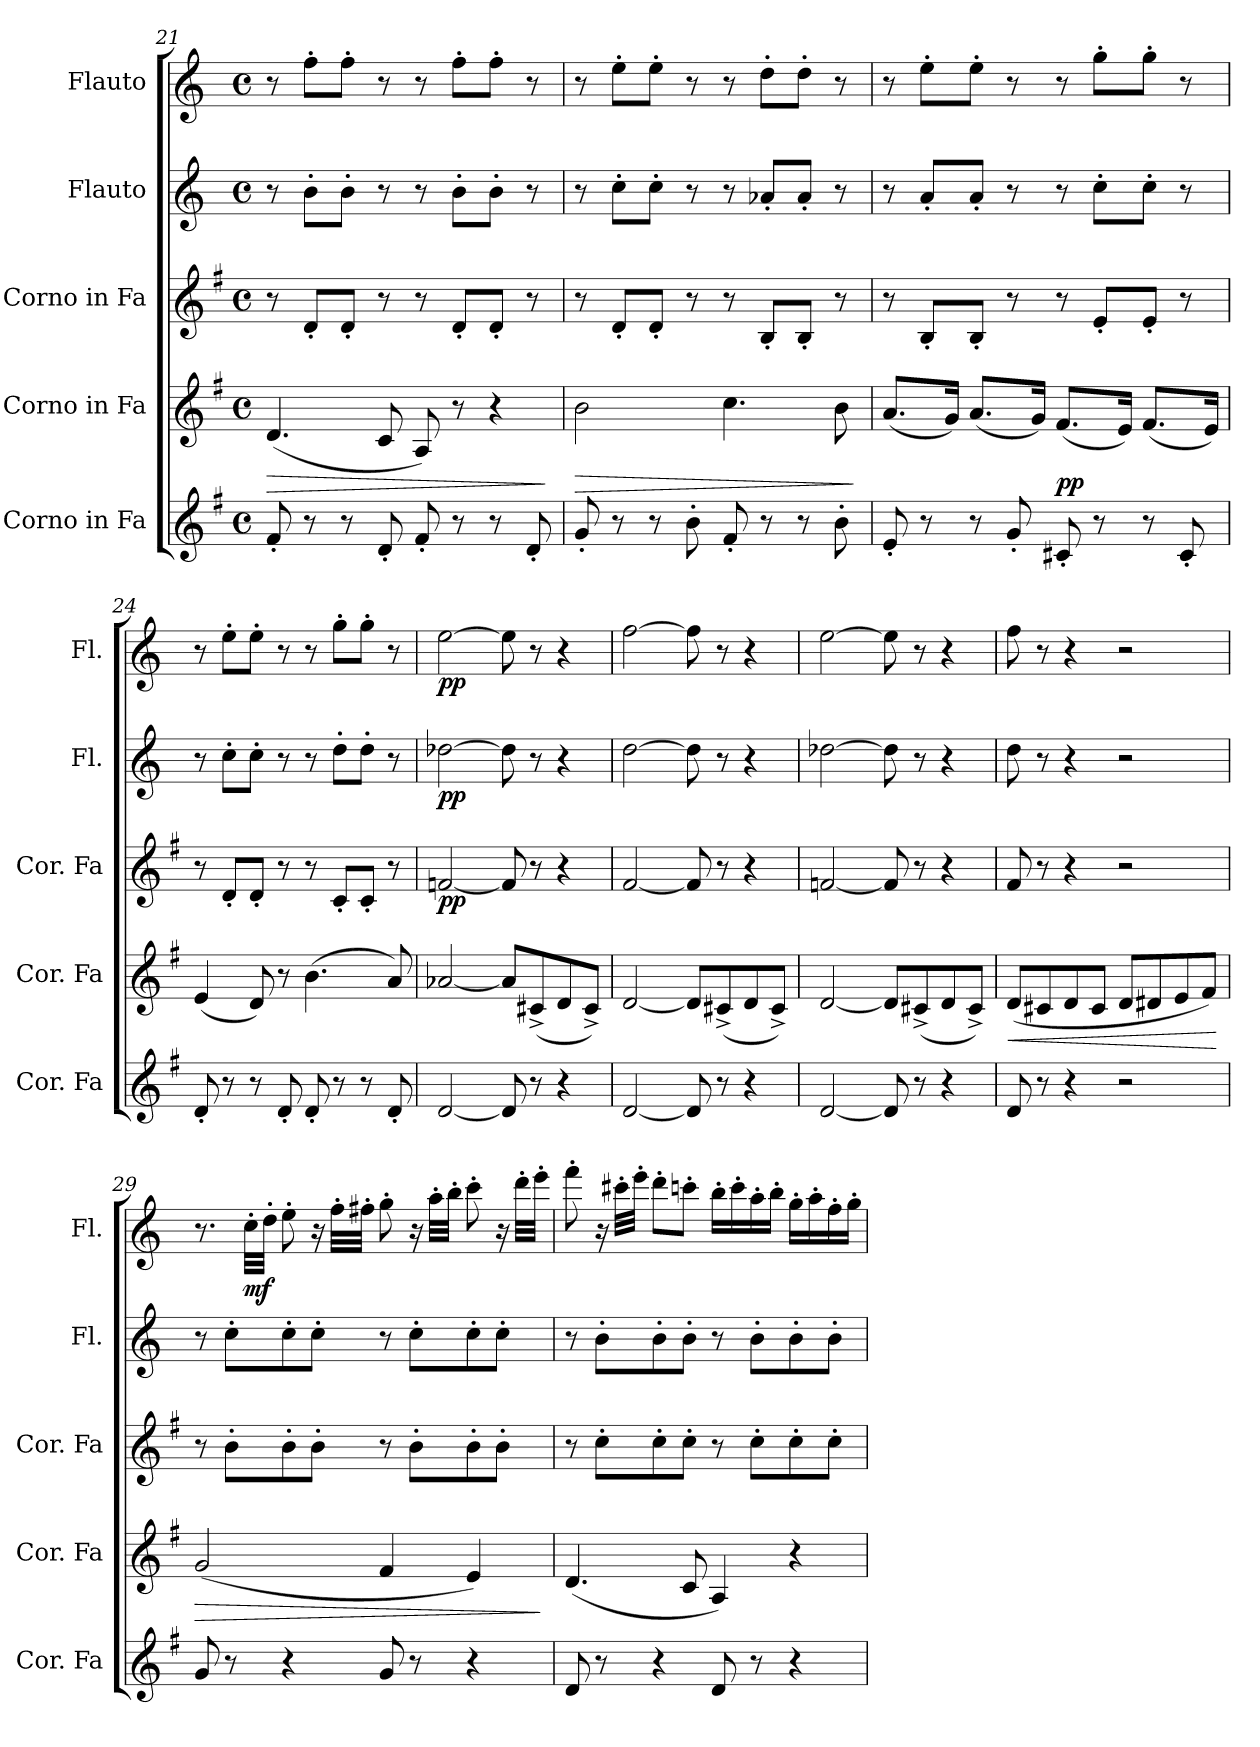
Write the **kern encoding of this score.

**kern	**kern	**dynam	**kern	**dynam	**kern	**dynam	**kern	**dynam
*part5	*part4	*part4	*part3	*part3	*part2	*part2	*part1	*part1
*staff5	*staff4	*staff4	*staff3	*staff3	*staff2	*staff2	*staff1	*staff1
*I"Corno in Fa	*I"Corno in Fa	*	*I"Corno in Fa	*	*I"Flauto	*	*I"Flauto	*
*I'Cor. Fa	*I'Cor. Fa	*	*I'Cor. Fa	*	*I'Fl.	*	*I'Fl.	*
*clefG2	*clefG2	*	*clefG2	*	*clefG2	*	*clefG2	*
*ITrd4c7	*ITrd4c7	*	*ITrd4c7	*	*	*	*	*
*k[]	*k[]	*	*k[]	*	*k[]	*	*k[]	*
*M4/4	*M4/4	*	*M4/4	*	*M4/4	*	*M4/4	*
*met(c)	*met(c)	*	*met(c)	*	*met(c)	*	*met(c)	*
=21	=21	=21	=21	=21	=21	=21	=21	=21
!	!	!LO:HP:b	!	!	!	!	!	!
8B'/	(<4.G/	>	8r	.	8r	.	8r	.
8r	.	.	8G'/L	.	8b'\L	.	8ff'\L	.
8r	.	.	8G'/J	.	8b'\J	.	8ff'\J	.
8G'/	8F/	.	8r	.	8r	.	8r	.
8B'/	8D/)	.	8r	.	8r	.	8r	.
8r	8r	.	8G'/L	.	8b'\L	.	8ff'\L	.
8r	4r	.	8G'/J	.	8b'\J	.	8ff'\J	.
8G'/	.	.	8r	.	8r	.	8r	.
.	.	]	.	.	.	.	.	.
=22	=22	=22	=22	=22	=22	=22	=22	=22
!	!	!LO:HP:b	!	!	!	!	!	!
8c'/	2e\	>	8r	.	8r	.	8r	.
8r	.	.	8G'/L	.	8cc'\L	.	8ee'\L	.
8r	.	.	8G'/J	.	8cc'\J	.	8ee'\J	.
8e'\	.	.	8r	.	8r	.	8r	.
8B'/	4.f\	.	8r	.	8r	.	8r	.
8r	.	.	8E'/L	.	8a-X'/L	.	8dd'\L	.
8r	.	.	8E'/J	.	8a-'/J	.	8dd'\J	.
8e'\	8e\	.	8r	.	8r	.	8r	.
.	.	]	.	.	.	.	.	.
=23	=23	=23	=23	=23	=23	=23	=23	=23
8A'/	(<8.d/L	.	8r	.	8r	.	8r	.
8r	.	.	8E'/L	.	8a'/L	.	8ee'\L	.
.	16c/Jk)	.	.	.	.	.	.	.
8r	(<8.d/L	.	8E'/J	.	8a'/J	.	8ee'\J	.
8c'/	.	.	8r	.	8r	.	8r	.
.	16c/Jk)	.	.	.	.	.	.	.
!	!	!LO:DY:b	!	!	!	!	!	!
8F#X'/	(<8.B/L	pp	8r	.	8r	.	8r	.
8r	.	.	8A'/L	.	8cc'\L	.	8gg'\L	.
.	16A/Jk)	.	.	.	.	.	.	.
8r	(<8.B/L	.	8A'/J	.	8cc'\J	.	8gg'\J	.
8F#'/	.	.	8r	.	8r	.	8r	.
.	16A/Jk)	.	.	.	.	.	.	.
!!LO:PB:g=z
=24	=24	=24	=24	=24	=24	=24	=24	=24
8G'/	(<4A/	.	8r	.	8r	.	8r	.
8r	.	.	8G'/L	.	8cc'\L	.	8ee'\L	.
8r	8G/)	.	8G'/J	.	8cc'\J	.	8ee'\J	.
8G'/	8r	.	8r	.	8r	.	8r	.
8G'/	(>4.e\	.	8r	.	8r	.	8r	.
8r	.	.	8F'/L	.	8dd'\L	.	8gg'\L	.
8r	.	.	8F'/J	.	8dd'\J	.	8gg'\J	.
8G'/	8d/)	.	8r	.	8r	.	8r	.
=25	=25	=25	=25	=25	=25	=25	=25	=25
!	!	!	!	!LO:DY:b	!	!LO:DY:b	!	!LO:DY:b
[2G/	[2d-X/	.	[2B-X/	pp	[2dd-X\	pp	[2ee\	pp
8G/]	8d-/L]	.	8B-/]	.	8dd-\]	.	8ee\]	.
8r	(<8F#X^/	.	8r	.	8r	.	8r	.
4r	8G/	.	4r	.	4r	.	4r	.
.	8F#^/J)	.	.	.	.	.	.	.
=26	=26	=26	=26	=26	=26	=26	=26	=26
[2G/	[2G/	.	[2B/	.	[2dd\	.	[2ff\	.
8G/]	8G/L]	.	8B/]	.	8dd\]	.	8ff\]	.
8r	(<8F#X^/	.	8r	.	8r	.	8r	.
4r	8G/	.	4r	.	4r	.	4r	.
.	8F#^/J)	.	.	.	.	.	.	.
=27	=27	=27	=27	=27	=27	=27	=27	=27
[2G/	[2G/	.	[2B-X/	.	[2dd-X\	.	[2ee\	.
8G/]	8G/L]	.	8B-/]	.	8dd-\]	.	8ee\]	.
8r	(<8F#X^/	.	8r	.	8r	.	8r	.
4r	8G/	.	4r	.	4r	.	4r	.
.	8F#^/J)	.	.	.	.	.	.	.
=28	=28	=28	=28	=28	=28	=28	=28	=28
!	!	!LO:HP:b	!	!	!	!	!	!
8G/	(<8G/L	<	8B/	.	8dd\	.	8ff\	.
8r	8F#X/	.	8r	.	8r	.	8r	.
4r	8G/	.	4r	.	4r	.	4r	.
.	8F#/J	.	.	.	.	.	.	.
2r	8G/L	.	2r	.	2r	.	2r	.
.	8G#X/	.	.	.	.	.	.	.
.	8A/	.	.	.	.	.	.	.
.	8B/J)	.	.	.	.	.	.	.
.	.	[	.	.	.	.	.	.
!!LO:LB:g=z
=29	=29	=29	=29	=29	=29	=29	=29	=29
!	!	!LO:HP:b	!	!	!	!	!	!
8c/	(<2c/	>	8r	.	8r	.	8.r	.
8r	.	.	8e'\L	.	8cc'\L	.	.	.
!	!	!	!	!	!	!	!	!LO:DY:b
.	.	.	.	.	.	.	32cc'\LLL	mf
.	.	.	.	.	.	.	32dd'\JJJ	.
4r	.	.	8e'\	.	8cc'\	.	8ee'\	.
.	.	.	8e'\J	.	8cc'\J	.	16r	.
.	.	.	.	.	.	.	32ff'\LLL	.
.	.	.	.	.	.	.	32ff#X'\JJJ	.
8c/	4B/	.	8r	.	8r	.	8gg'\	.
8r	.	.	8e'\L	.	8cc'\L	.	16r	.
.	.	.	.	.	.	.	32aa'\LLL	.
.	.	.	.	.	.	.	32bb'\JJJ	.
4r	4A/)	.	8e'\	.	8cc'\	.	8ccc'\	.
.	.	.	8e'\J	.	8cc'\J	.	16r	.
.	.	.	.	.	.	.	32ddd'\LLL	.
.	.	.	.	.	.	.	32eee'\JJJ	.
.	.	]	.	.	.	.	.	.
=30	=30	=30	=30	=30	=30	=30	=30	=30
8G/	(<4.G/	.	8r	.	8r	.	8fff'\	.
8r	.	.	8f'\L	.	8b'\L	.	16r	.
.	.	.	.	.	.	.	32ccc#X'\LLL	.
.	.	.	.	.	.	.	32eee'\JJJ	.
4r	.	.	8f'\	.	8b'\	.	8ddd'\L	.
.	8F/	.	8f'\J	.	8b'\J	.	8cccn'\J	.
8G/	4D/)	.	8r	.	8r	.	16bb'\LL	.
.	.	.	.	.	.	.	16ccc'\	.
8r	.	.	8f'\L	.	8b'\L	.	16aa'\	.
.	.	.	.	.	.	.	16bb'\JJ	.
4r	4r	.	8f'\	.	8b'\	.	16gg'\LL	.
.	.	.	.	.	.	.	16aa'\	.
.	.	.	8f'\J	.	8b'\J	.	16ff'\	.
.	.	.	.	.	.	.	16gg'\JJ	.
=	=	=	=	=	=	=	=	=
*-	*-	*-	*-	*-	*-	*-	*-	*-
